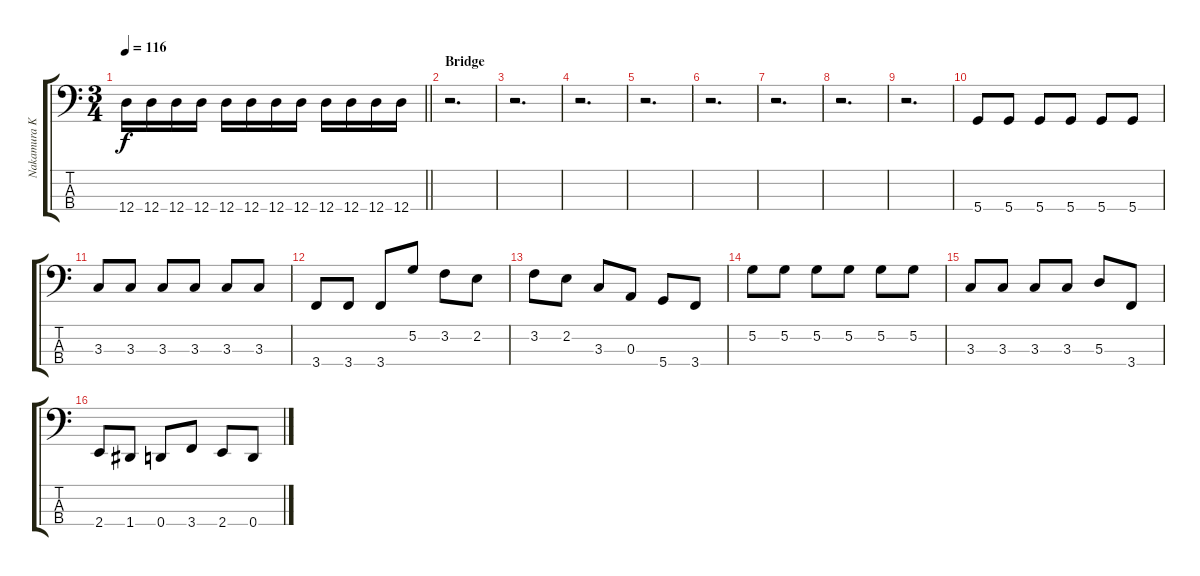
\track ("Nakamura Kazuhiko" "Nakamura K") {instrument electricbassfinger}
\staff {score tabs}
\tuning (G2 D2 A1 D1) {hide}
\ts (3 4)
\tempo 116
\clef f4
\barLineRight lightlight
\ks c
12.4.16{dy f} 12.4.16 12.4.16 12.4.16 12.4.16 12.4.16 12.4.16 12.4.16 12.4.16 12.4.16 12.4.16 12.4.16 |
\section ("" "Bridge")
r.2{d} |
r.2{d} |
r.2{d} |
r.2{d} |
r.2{d} |
r.2{d} |
r.2{d} |
r.2{d} |
5.4.8 5.4.8 5.4.8 5.4.8 5.4.8 5.4.8 |
3.3.8 3.3.8 3.3.8 3.3.8 3.3.8 3.3.8 |
3.4.8 3.4.8 3.4.8 5.2.8 3.2.8 2.2.8 |
3.2.8 2.2.8 3.3.8 0.3.8 5.4.8 3.4.8 |
5.2.8 5.2.8 5.2.8 5.2.8 5.2.8 5.2.8 |
3.3.8 3.3.8 3.3.8 3.3.8 5.3.8 3.4.8 |
2.4.8 1.4.8 0.4.8 3.4.8 2.4.8 0.4.8
